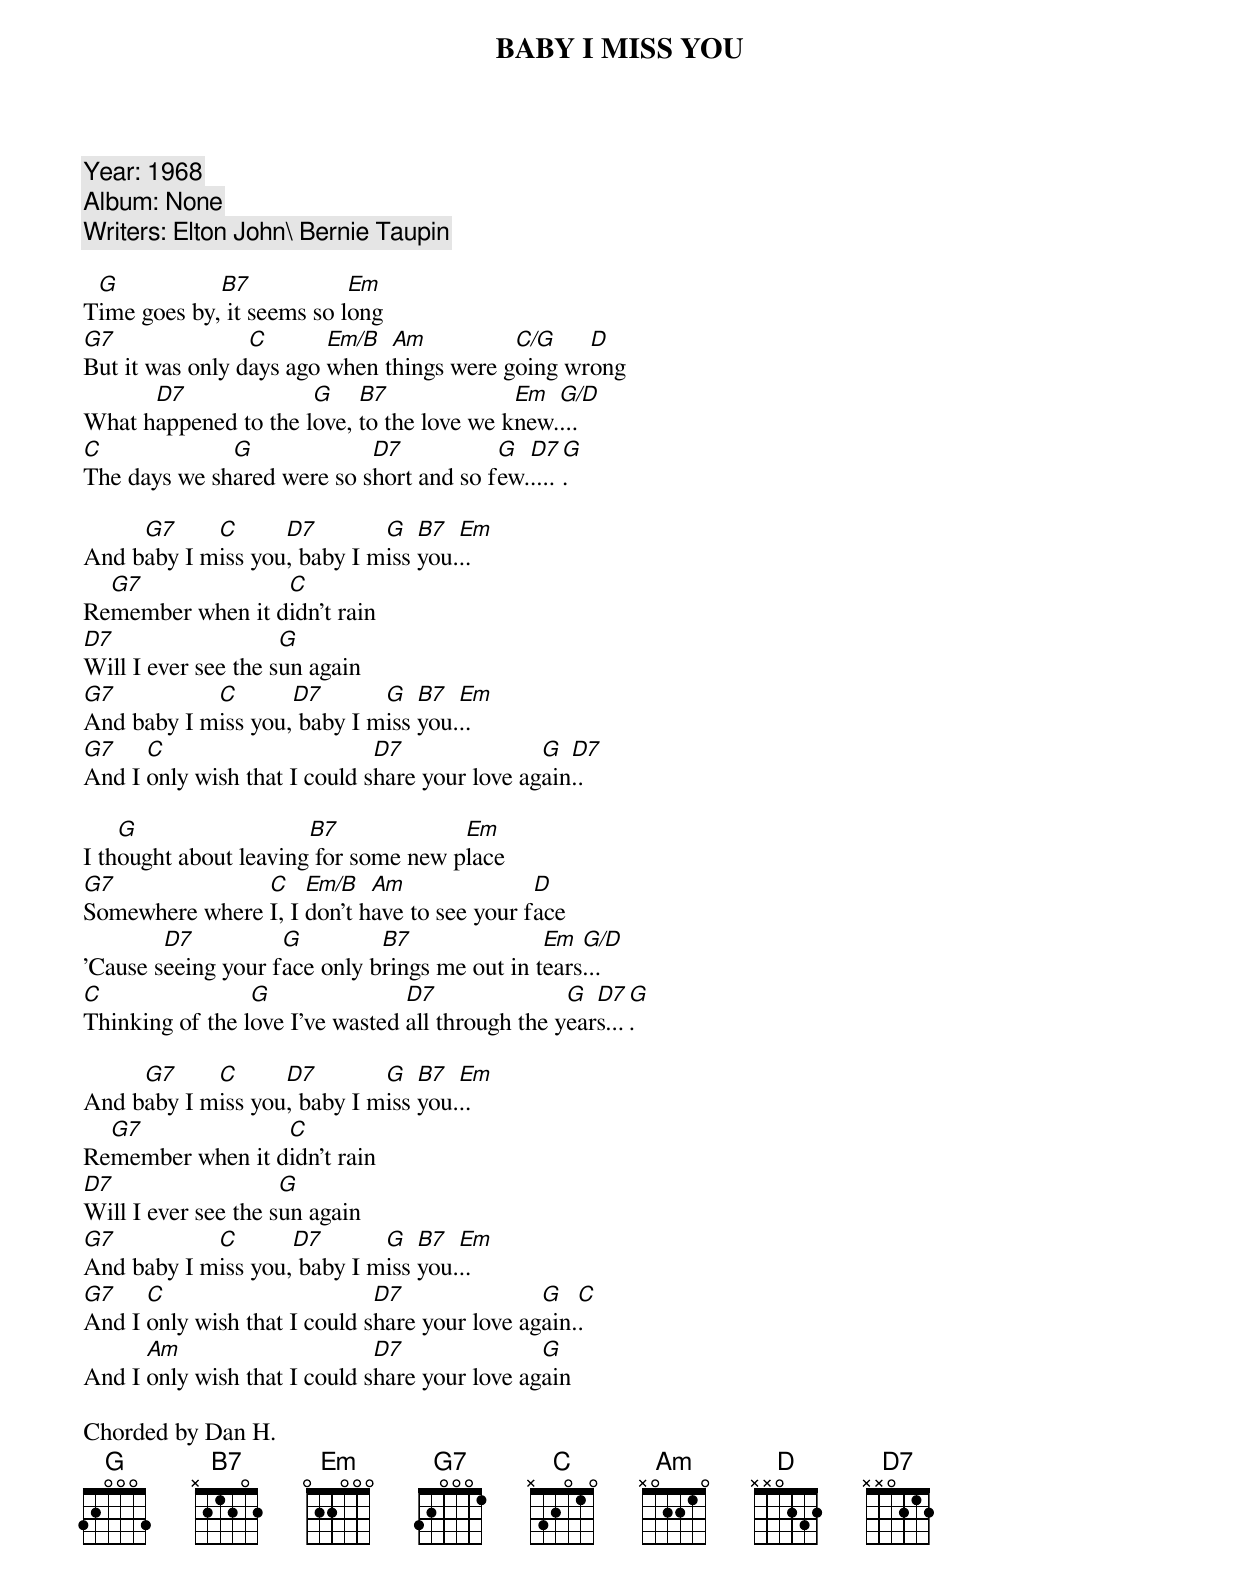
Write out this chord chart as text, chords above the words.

BABY I MISS YOU

Year: 1968
Album: None
Writers: Elton John\ Bernie Taupin

 G           B7            Em
Time goes by, it seems so long
G7               C       Em/B  Am          C/G    D
But it was only days ago when things were going wrong
      D7              G    B7              Em  G/D
What happened to the love, to the love we knew....
C             G             D7           G  D7  G
The days we shared were so short and so few......

     G7     C      D7        G   B7  Em
And baby I miss you, baby I miss you...
  G7              C
Remember when it didn't rain
D7                   G
Will I ever see the sun again
G7          C       D7       G   B7  Em
And baby I miss you, baby I miss you...
G7    C                       D7               G  D7
And I only wish that I could share your love again..

    G                  B7             Em
I thought about leaving for some new place
G7              C    Em/B   Am               D
Somewhere where I, I don't have to see your face
        D7          G         B7               Em  G/D
'Cause seeing your face only brings me out in tears...
C                G               D7               G  D7  G
Thinking of the love I've wasted all through the years....

     G7     C      D7        G   B7  Em
And baby I miss you, baby I miss you...
  G7              C
Remember when it didn't rain
D7                   G
Will I ever see the sun again
G7          C       D7       G   B7  Em
And baby I miss you, baby I miss you...
G7    C                       D7               G   C
And I only wish that I could share your love again..
      Am                      D7               G
And I only wish that I could share your love again

Chorded by Dan H.
